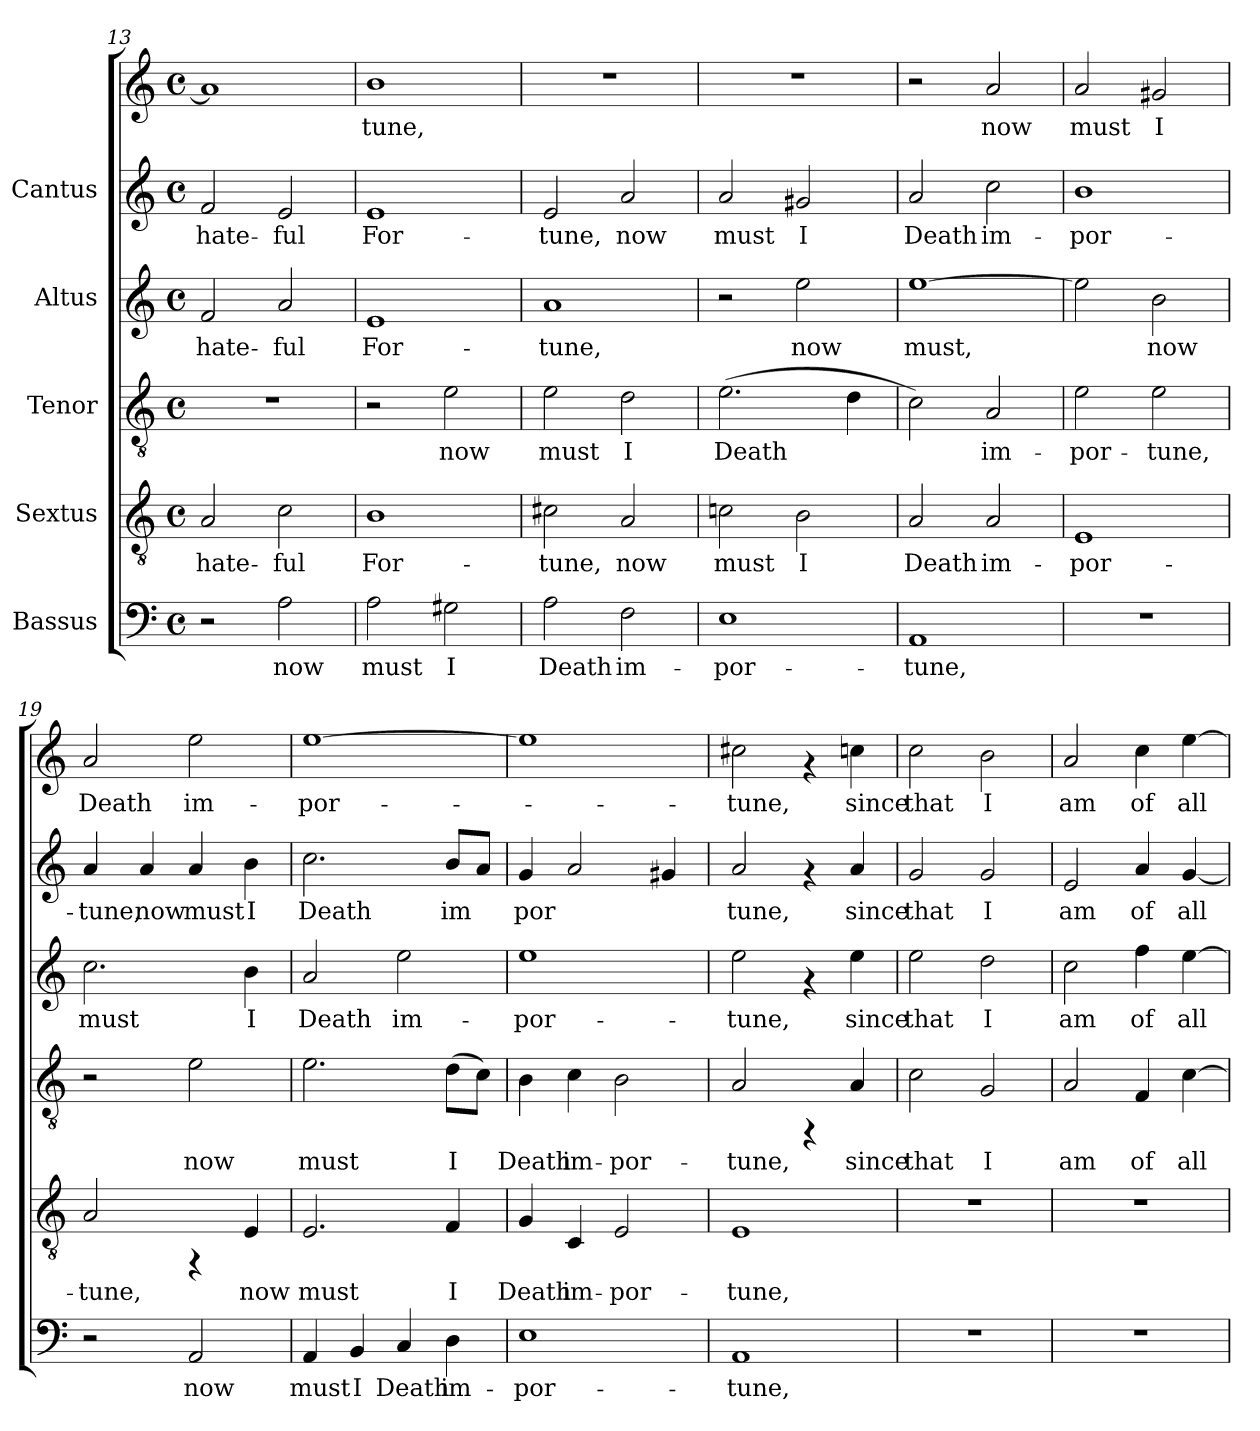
**kern	**text	**kern	**text	**kern	**text	**kern	**text	**kern	**text	**kern	**text
*part5	*part5	*part4	*part4	*part3	*part3	*part2	*part2	*part1	*part1	*part1	*part1
*staff6	*staff6	*staff5	*staff5	*staff4	*staff4	*staff3	*staff3	*staff2	*staff2	*staff1	*staff1
*I"Bassus	*	*I"Sextus	*	*I"Tenor	*	*I"Altus	*	*I"Cantus	*	*	*
*clefF4	*	*clefGv2	*	*clefGv2	*	*clefG2	*	*clefG2	*	*clefG2	*
*M4/4	*	*M4/4	*	*M4/4	*	*M4/4	*	*M4/4	*	*M4/4	*
*met(c)	*	*met(c)	*	*met(c)	*	*met(c)	*	*met(c)	*	*met(c)	*
=13	=13	=13	=13	=13	=13	=13	=13	=13	=13	=13	=13
!	!	!	!LO:LY:b:cj	!	!	!	!LO:LY:b:cj	!	!LO:LY:b:cj	!	!
2r	.	2A/	hate-	1r	.	2f/	hate-	2f/	hate-	1a]	.
!	!LO:LY:b:cj	!	!LO:LY:b:cj	!	!	!	!LO:LY:b:cj	!	!LO:LY:b:cj	!	!
2A\	now	2c\	-ful	.	.	2a/	-ful	2e/	-ful	.	.
=14	=14	=14	=14	=14	=14	=14	=14	=14	=14	=14	=14
!	!LO:LY:b:cj	!	!LO:LY:b:cj	!	!	!	!LO:LY:b:cj	!	!LO:LY:b:cj	!	!LO:LY:b:cj
2A\	must	1B	For-	2r	.	1e	For-	1e	For-	1b	tune,
!	!LO:LY:b:cj	!	!	!	!LO:LY:b:cj	!	!	!	!	!	!
2G#X\	I	.	.	2e\	now	.	.	.	.	.	.
!!LO:PB:g=z
=15	=15	=15	=15	=15	=15	=15	=15	=15	=15	=15	=15
!	!LO:LY:b:cj	!	!LO:LY:b:cj	!	!LO:LY:b:cj	!	!LO:LY:b:cj	!	!LO:LY:b:cj	!	!
2A\	Death	2c#X\	-tune,	2e\	must	1a	-tune,	2e/	-tune,	1r	.
!	!LO:LY:b:cj	!	!LO:LY:b:cj	!	!LO:LY:b:cj	!	!	!	!LO:LY:b:cj	!	!
2F\	im-	2A/	now	2d\	I	.	.	2a/	now	.	.
=16	=16	=16	=16	=16	=16	=16	=16	=16	=16	=16	=16
!	!LO:LY:b:cj	!	!LO:LY:b:cj	!	!LO:LY:b:cj	!	!	!	!LO:LY:b:cj	!	!
1E	-por-	2cn\	must	(>2.e\	Death	2r	.	2a/	must	1r	.
!	!	!	!LO:LY:b:cj	!	!	!	!LO:LY:b:cj	!	!LO:LY:b:cj	!	!
.	.	2B\	I	.	.	2ee\	now	2g#X/	I	.	.
!	!	!	!	!	!LO:LY:b:cj	!	!	!	!	!	!
.	.	.	.	4d\	.	.	.	.	.	.	.
=17	=17	=17	=17	=17	=17	=17	=17	=17	=17	=17	=17
!	!LO:LY:b:cj	!	!LO:LY:b:cj	!	!LO:LY:b:cj	!	!LO:LY:b:cj	!	!LO:LY:b:cj	!	!
1AA	-tune,	2A/	Death	2c\)	.	[>1ee	must,	2a/	Death	2r	.
!	!	!	!LO:LY:b:cj	!	!LO:LY:b:cj	!	!	!	!LO:LY:b:cj	!	!LO:LY:b:cj
.	.	2A/	im-	2A/	im-	.	.	2cc\	im-	2a/	now
=18	=18	=18	=18	=18	=18	=18	=18	=18	=18	=18	=18
!	!	!	!LO:LY:b:cj	!	!LO:LY:b:cj	!	!LO:LY:b:cj	!	!LO:LY:b:cj	!	!LO:LY:b:cj
1r	.	1E	-por-	2e\	-por-	2ee\]	.	1b	por-	2a/	-must
!	!	!	!	!	!LO:LY:b:cj	!	!LO:LY:b:cj	!	!	!	!LO:LY:b:cj
.	.	.	.	2e\	-tune,	2b\	now	.	.	2g#X/	I
=19	=19	=19	=19	=19	=19	=19	=19	=19	=19	=19	=19
!	!	!	!LO:LY:b:cj	!	!	!	!LO:LY:b:cj	!	!LO:LY:b:cj	!	!LO:LY:b:cj
2r	.	2A/	-tune,	2r	.	2.cc\	must	4a/	-tune,	2a/	-Death
!	!	!	!	!	!	!	!	!	!LO:LY:b:cj	!	!
.	.	.	.	.	.	.	.	4a/	now	.	.
!	!LO:LY:b:cj	!	!	!	!LO:LY:b:cj	!	!	!	!LO:LY:b:cj	!	!LO:LY:b:cj
2AA/	now	4rFF	.	2e\	now	.	.	4a/	must	2ee\	im-
!	!	!	!LO:LY:b:cj	!	!	!	!LO:LY:b:cj	!	!LO:LY:b:cj	!	!
.	.	4E/	now	.	.	4b\	I	4b\	I	.	.
=20	=20	=20	=20	=20	=20	=20	=20	=20	=20	=20	=20
!	!LO:LY:b:cj	!	!LO:LY:b:cj	!	!LO:LY:b:cj	!	!LO:LY:b:cj	!	!LO:LY:b:cj	!	!LO:LY:b:cj
4AA/	must	2.E/	must	2.e\	must	2a/	Death	2.cc\	-Death	[>1ee	por-
!	!LO:LY:b:cj	!	!	!	!	!	!	!	!	!	!
4BB/	I	.	.	.	.	.	.	.	.	.	.
!	!LO:LY:b:cj	!	!	!	!	!	!LO:LY:b:cj	!	!	!	!
4C/	Death	.	.	.	.	2ee\	im-	.	.	.	.
!	!LO:LY:b:cj	!	!LO:LY:b:cj	!	!LO:LY:b:cj	!	!	!	!LO:LY:b:cj	!	!
4D\	im-	4F/	I	(>8d\L	I	.	.	8b/L	im-	.	.
!	!	!	!	!	!LO:LY:b:cj	!	!	!	!LO:LY:b:cj	!	!
.	.	.	.	8c\J)	.	.	.	8a/J	--	.	.
!!LO:LB:g=z
=21	=21	=21	=21	=21	=21	=21	=21	=21	=21	=21	=21
!	!LO:LY:b:cj	!	!LO:LY:b:cj	!	!LO:LY:b:cj	!	!LO:LY:b:cj	!	!LO:LY:b:cj	!	!
1E	-por-	4G/	Death	4B\	Death	1ee	-por-	4g/	-por-	1ee]	.
!	!	!	!LO:LY:b:cj	!	!LO:LY:b:cj	!	!	!	!LO:LY:b:cj	!	!
.	.	4C/	im-	4c\	im-	.	.	2a/	--	.	.
!	!	!	!LO:LY:b:cj	!	!LO:LY:b:cj	!	!	!	!	!	!
.	.	2E/	-por-	2B\	-por-	.	.	.	.	.	.
!	!	!	!	!	!	!	!	!	!LO:LY:b:cj	!	!
.	.	.	.	.	.	.	.	4g#X/	--	.	.
=22	=22	=22	=22	=22	=22	=22	=22	=22	=22	=22	=22
!	!LO:LY:b:cj	!	!LO:LY:b:cj	!	!LO:LY:b:cj	!	!LO:LY:b:cj	!	!LO:LY:b:cj	!	!LO:LY:b:cj
1AA	-tune,	1E	-tune,	2A/	-tune,	2ee\	-tune,	2a/	tune,	2cc#X\	-tune,
.	.	.	.	4rFF	.	4rf	.	4rf	.	4rf	.
!	!	!	!	!	!LO:LY:b:cj	!	!LO:LY:b:cj	!	!LO:LY:b:cj	!	!LO:LY:b:cj
.	.	.	.	4A/	since	4ee\	since	4a/	since	4ccn\	since
=23	=23	=23	=23	=23	=23	=23	=23	=23	=23	=23	=23
!	!	!	!	!	!LO:LY:b:cj	!	!LO:LY:b:cj	!	!LO:LY:b:cj	!	!LO:LY:b:cj
1r	.	1r	.	2c\	that	2ee\	that	2g/	that	2cc\	that
!	!	!	!	!	!LO:LY:b:cj	!	!LO:LY:b:cj	!	!LO:LY:b:cj	!	!LO:LY:b:cj
.	.	.	.	2G/	I	2dd\	I	2g/	I	2b\	I
=24	=24	=24	=24	=24	=24	=24	=24	=24	=24	=24	=24
!	!	!	!	!	!LO:LY:b:cj	!	!LO:LY:b:cj	!	!LO:LY:b:cj	!	!LO:LY:b:cj
1r	.	1r	.	2A/	am	2cc\	am	2e/	am	2a/	am
!	!	!	!	!	!LO:LY:b:cj	!	!LO:LY:b:cj	!	!LO:LY:b:cj	!	!LO:LY:b:cj
.	.	.	.	4F/	of	4ff\	of	4a/	of	4cc\	of
!	!	!	!	!	!LO:LY:b:cj	!	!LO:LY:b:cj	!	!LO:LY:b:cj	!	!LO:LY:b:cj
.	.	.	.	[>4c\	all	[>4ee\	all	[<4g/	all	[>4ee\	all
=	=	=	=	=	=	=	=	=	=	=	=
*-	*-	*-	*-	*-	*-	*-	*-	*-	*-	*-	*-
